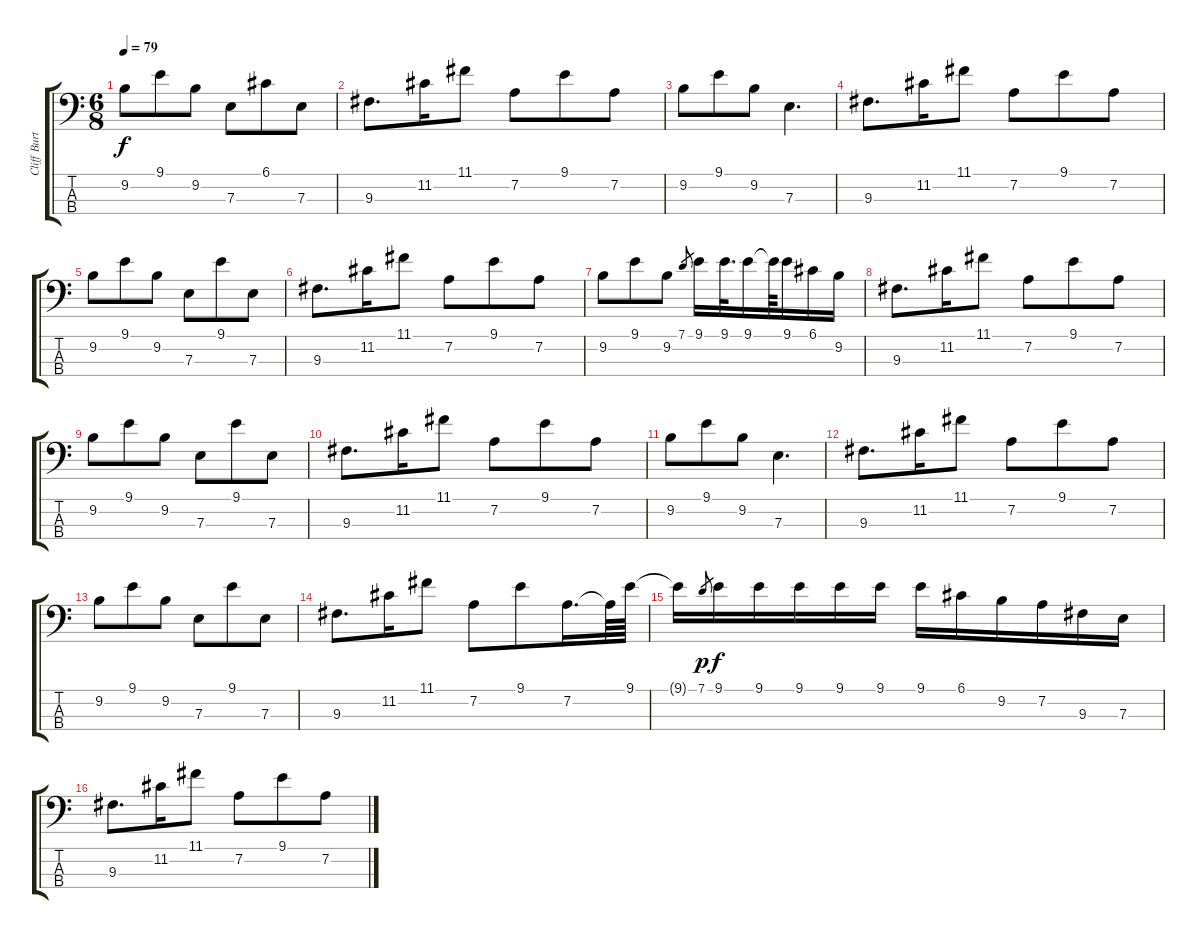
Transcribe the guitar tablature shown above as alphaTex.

\track ("Cliff Burton (Bass)" "Cliff Burt") {instrument acousticguitarsteel}
\staff {score tabs}
\tuning (G2 D2 A1 E1) {hide}
\ts (6 8)
\tempo 79
\clef f4
\ks c
9.2.8{dy f} 9.1.8 9.2.8 7.3.8 6.1.8 7.3.8 |
9.3.8{d} 11.2.16 11.1.8 7.2.8 9.1.8 7.2.8 |
9.2.8 9.1.8 9.2.8 7.3.4{d} |
9.3.8{d} 11.2.16 11.1.8 7.2.8 9.1.8 7.2.8 |
9.2.8 9.1.8 9.2.8 7.3.8 9.1.8 7.3.8 |
9.3.8{d} 11.2.16 11.1.8 7.2.8 9.1.8 7.2.8 |
9.2.8 9.1.8 9.2.8 7.1.8{gr} 9.1.16 9.1.32{d} 9.1.16 9.1{t}.64 9.1.16 6.1.16 9.2.16 |
9.3.8{d} 11.2.16 11.1.8 7.2.8 9.1.8 7.2.8 |
9.2.8 9.1.8 9.2.8 7.3.8 9.1.8 7.3.8 |
9.3.8{d} 11.2.16 11.1.8 7.2.8 9.1.8 7.2.8 |
9.2.8 9.1.8 9.2.8 7.3.4{d} |
9.3.8{d} 11.2.16 11.1.8 7.2.8 9.1.8 7.2.8 |
9.2.8 9.1.8 9.2.8 7.3.8 9.1.8 7.3.8 |
9.3.8{d} 11.2.16 11.1.8 7.2.8 9.1.8 7.2.16{d} 7.2{t}.64 9.1.64 |
9.1{t}.16 7.1.8{gr dy p} 9.1.16{dy f} 9.1.16 9.1.16 9.1.16 9.1.16 9.1.16 6.1.16 9.2.16 7.2.16 9.3.16 7.3.16 |
9.3.8{d} 11.2.16 11.1.8 7.2.8 9.1.8 7.2.8
